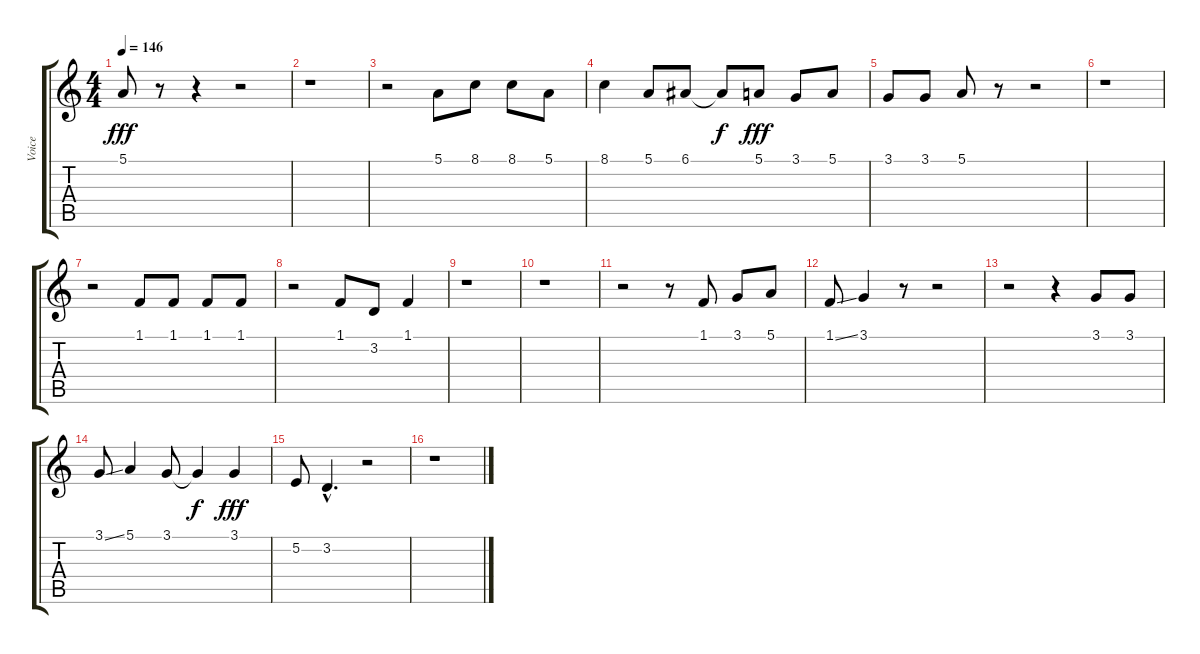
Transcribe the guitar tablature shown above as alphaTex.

\track ("Voice" "Voice") {instrument lead6voice}
\staff {score tabs}
\tuning (E4 B3 G3 D3 A2 E2) {hide}
\ts (4 4)
\tempo 146
\clef g2
\ks c
5.1.8{dy fff} r.8 r.4 r.2 |
r.1 |
r.2 5.1.8 8.1.8 8.1.8 5.1.8 |
8.1.4 5.1.8 6.1.8 6.1{t}.8{dy f} 5.1.8{dy fff} 3.1.8 5.1.8 |
3.1.8 3.1.8 5.1.8 r.8 r.2 |
r.1 |
r.2 1.1.8 1.1.8 1.1.8 1.1.8 |
r.2 1.1.8 3.2.8 1.1.4 |
r.1 |
r.1 |
r.2 r.8 1.1.8 3.1.8 5.1.8 |
1.1{ss}.8 3.1.4 r.8 r.2 |
r.2 r.4 3.1.8 3.1.8 |
3.1{ss}.8 5.1.4 3.1.8 3.1{t}.4{dy f} 3.1.4{dy fff} |
5.2.8 3.2{hac}.4{d} r.2 |
r.1
